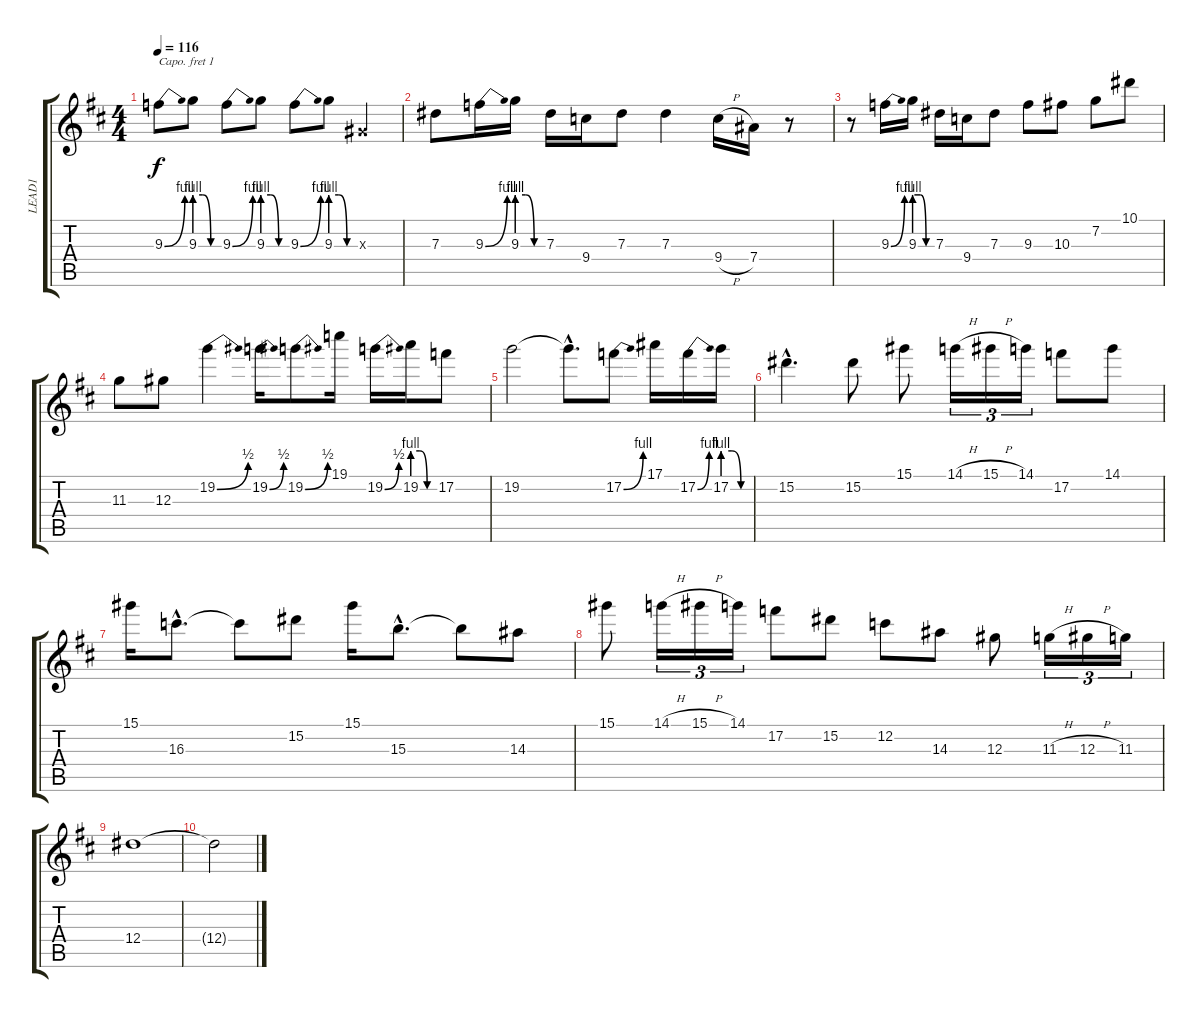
\track ("LEAD1" "LEAD1") {instrument distortionguitar}
\staff {score tabs}
\capo 1
\tuning (E4 B3 G3 D3 A2 E2) {hide}
\ts (4 4)
\tempo 116
\clef g2
\ks d
9.3{be (bend 0 0 60 4)}.8{dy f} 9.3{be (custom 0 4 20 4 40 0 60 0)}.8 9.3{be (bend 0 0 60 4)}.8 9.3{be (custom 0 4 20 4 40 0 60 0)}.8 9.3{be (bend 0 0 60 4)}.8 9.3{be (custom 0 4 20 4 40 0 60 0)}.8 0.3{x}.4 |
7.3.8 9.3{be (bend 0 0 60 4)}.16 9.3{be (custom 0 4 20 4 40 0 60 0)}.16 7.3.16 9.4.16 7.3.8 7.3.4 9.4{h}.16 7.4.16 r.8 |
r.8 9.3{be (bend 0 0 60 4)}.16 9.3{be (custom 0 4 20 4 40 0 60 0)}.16 7.3.16 9.4.16 7.3.8 9.3.8 10.3.8 7.2.8 10.1.8 |
11.3.8 12.3.8 19.2{be (bend 0 0 60 2)}.4 19.2{be (bend 0 0 60 2)}.16 19.2{be (bend 0 0 60 2)}.8 19.1.16 19.2{be (bend 0 0 60 2)}.16 19.2{be (custom 0 4 20 4 40 0 60 0)}.16 17.2.8 |
19.2.2 19.2{hac t}.8{d} 17.2{be (bend 0 0 60 4)}.8 17.1.16 17.2{be (bend 0 0 60 4)}.16 17.2{be (custom 0 4 20 4 40 0 60 0)}.16 |
15.2{hac}.4{d} 15.2.8 15.1.8 14.1{h}.16{tu (3 2)} 15.1{h}.16{tu (3 2)} 14.1.16{tu (3 2)} 17.2.8 14.1.8 |
15.1.16 16.3{hac}.8{d} 16.3{t}.8 15.2.8 15.1.16 15.3{hac}.8{d} 15.3{t}.8 14.3.8 |
15.1.8 14.1{h}.16{tu (3 2)} 15.1{h}.16{tu (3 2)} 14.1.16{tu (3 2)} 17.2.8 15.2.8 12.2.8 14.3.8 12.3.8 11.3{h}.16{tu (3 2)} 12.3{h}.16{tu (3 2)} 11.3.16{tu (3 2)} |
12.4.1 |
12.4{t}.2
